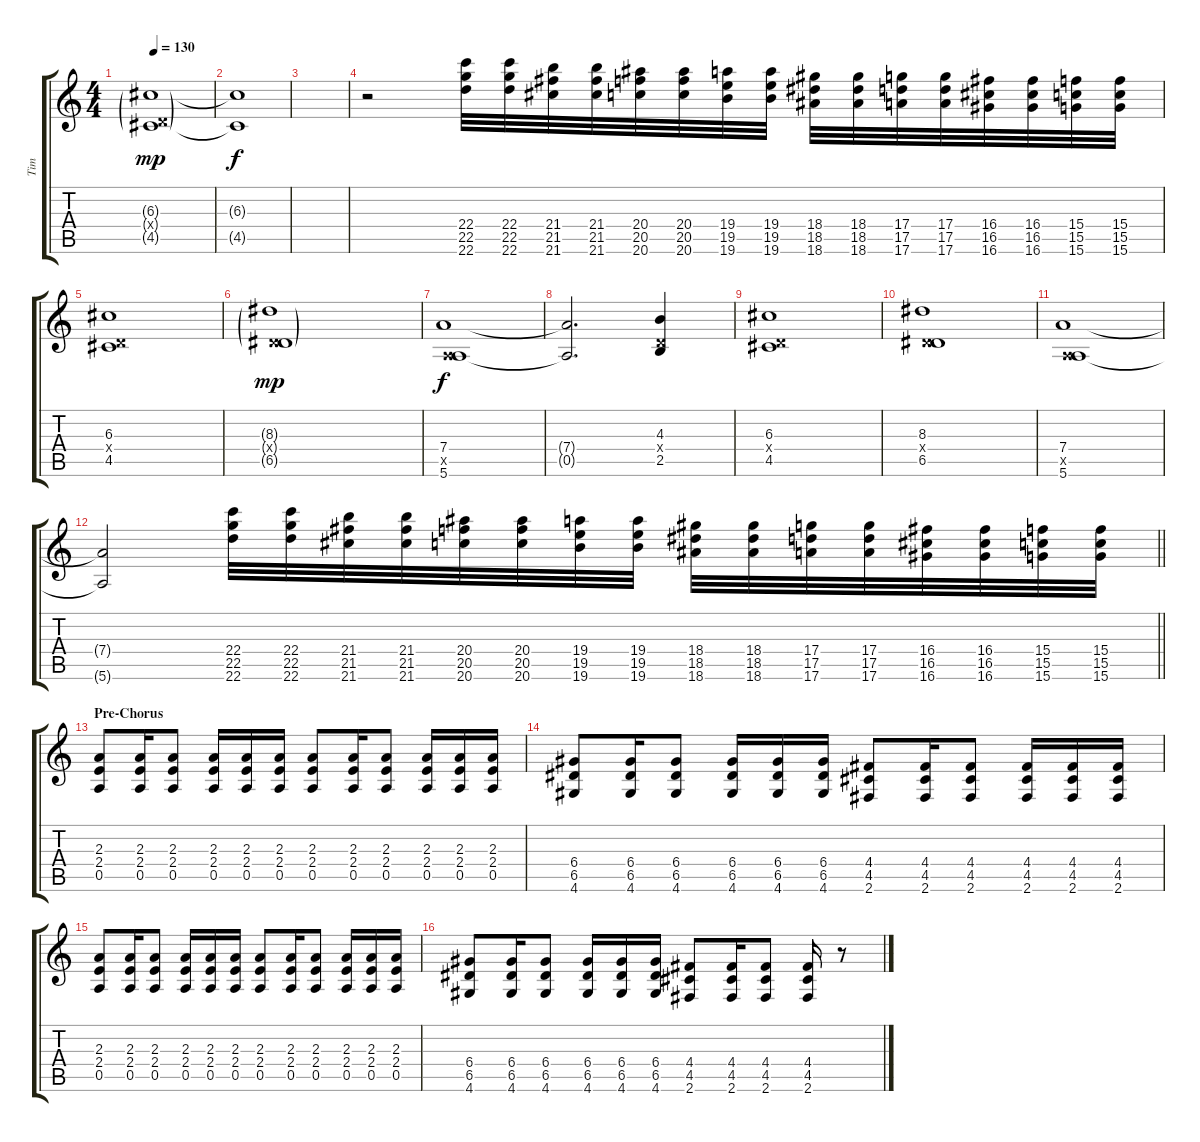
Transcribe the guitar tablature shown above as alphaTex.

\track ("Tim" "Tim") {instrument distortionguitar}
\staff {score tabs}
\tuning (E4 B3 G3 D3 A2 E2) {hide}
\ts (4 4)
\tempo 130
\clef g2
\ks c
(6.3{g} 0.4{g x} 4.5{g}).1{dy mp} |
(6.3{t} 4.5{t}).1{dy f} |
|
r.2 (22.4 22.5 22.6).32 (22.4 22.5 22.6).32 (21.4 21.5 21.6).32 (21.4 21.5 21.6).32 (20.4 20.5 20.6).32 (20.4 20.5 20.6).32 (19.4 19.5 19.6).32 (19.4 19.5 19.6).32 (18.4 18.5 18.6).32 (18.4 18.5 18.6).32 (17.4 17.5 17.6).32 (17.4 17.5 17.6).32 (16.4 16.5 16.6).32 (16.4 16.5 16.6).32 (15.4 15.5 15.6).32 (15.4 15.5 15.6).32 |
(6.3 0.4{x} 4.5).1 |
(8.3{g} 0.4{g x} 6.5{g}).1{dy mp} |
(7.4 0.5{x} 5.6).1{dy f} |
(7.4{t} 0.5{t}).2{d} (4.3 0.4{x} 2.5).4 |
(6.3 0.4{x} 4.5).1 |
(8.3 0.4{x} 6.5).1 |
(7.4 0.5{x} 5.6).1 |
\barLineRight lightlight
(7.4{t} 5.6{t}).2 (22.4 22.5 22.6).32 (22.4 22.5 22.6).32 (21.4 21.5 21.6).32 (21.4 21.5 21.6).32 (20.4 20.5 20.6).32 (20.4 20.5 20.6).32 (19.4 19.5 19.6).32 (19.4 19.5 19.6).32 (18.4 18.5 18.6).32 (18.4 18.5 18.6).32 (17.4 17.5 17.6).32 (17.4 17.5 17.6).32 (16.4 16.5 16.6).32 (16.4 16.5 16.6).32 (15.4 15.5 15.6).32 (15.4 15.5 15.6).32 |
\section ("" "Pre-Chorus")
(2.3 2.4 0.5).8 (2.3 2.4 0.5).16 (2.3 2.4 0.5).8 (2.3 2.4 0.5).16 (2.3 2.4 0.5).16 (2.3 2.4 0.5).16 (2.3 2.4 0.5).8 (2.3 2.4 0.5).16 (2.3 2.4 0.5).8 (2.3 2.4 0.5).16 (2.3 2.4 0.5).16 (2.3 2.4 0.5).16 |
(6.4 6.5 4.6).8 (6.4 6.5 4.6).16 (6.4 6.5 4.6).8 (6.4 6.5 4.6).16 (6.4 6.5 4.6).16 (6.4 6.5 4.6).16 (4.4 4.5 2.6).8 (4.4 4.5 2.6).16 (4.4 4.5 2.6).8 (4.4 4.5 2.6).16 (4.4 4.5 2.6).16 (4.4 4.5 2.6).16 |
(2.3 2.4 0.5).8 (2.3 2.4 0.5).16 (2.3 2.4 0.5).8 (2.3 2.4 0.5).16 (2.3 2.4 0.5).16 (2.3 2.4 0.5).16 (2.3 2.4 0.5).8 (2.3 2.4 0.5).16 (2.3 2.4 0.5).8 (2.3 2.4 0.5).16 (2.3 2.4 0.5).16 (2.3 2.4 0.5).16 |
(6.4 6.5 4.6).8 (6.4 6.5 4.6).16 (6.4 6.5 4.6).8 (6.4 6.5 4.6).16 (6.4 6.5 4.6).16 (6.4 6.5 4.6).16 (4.4 4.5 2.6).8 (4.4 4.5 2.6).16 (4.4 4.5 2.6).8 (4.4 4.5 2.6).16 r.8
